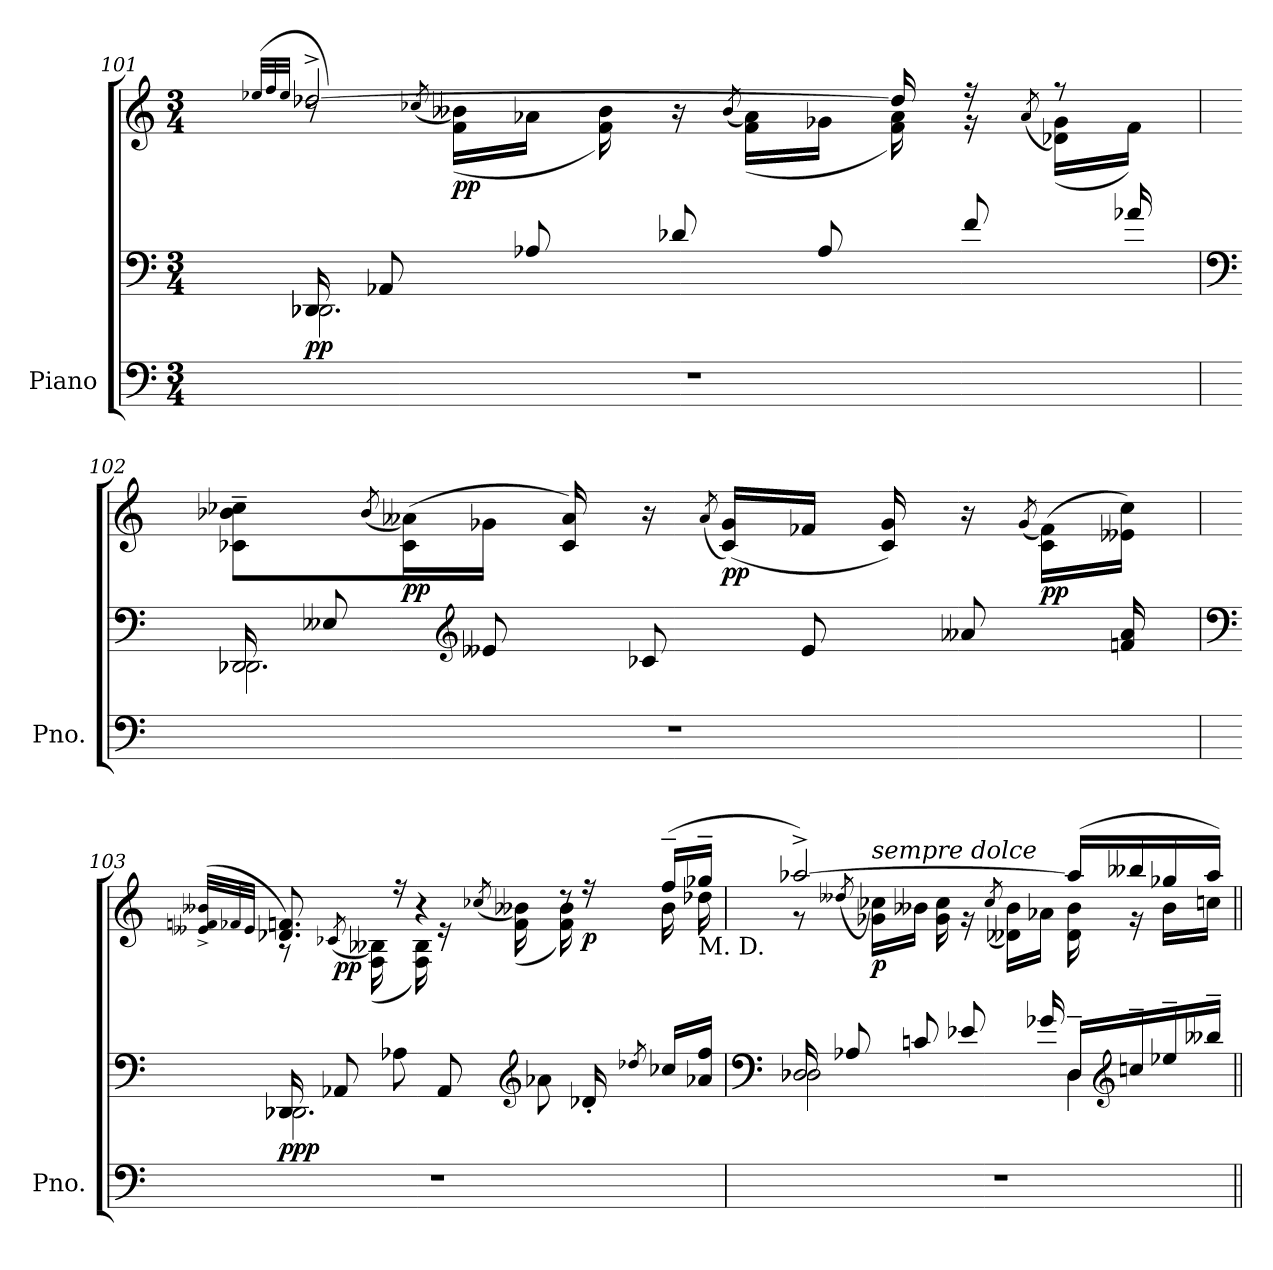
**kern	**kern	**kern	**dynam
*part1	*part1	*part1	*part1
*staff3	*staff2	*staff1	*staff1/2/3
*I"Piano	*	*	*
*I'Pno.	*	*	*
*clefF4	*clefF4	*clefG2	*
*k[]	*k[]	*k[]	*
*M3/4	*M3/4	*M3/4	*
=101	=101	=101	=101
*	*	*^	*
*	*	*	*^	*
.	.	.	.	(<32qee-X/LLL	.
.	.	.	.	32qff/	.
.	.	.	.	32qee-/JJJ	.
!	!LO:N:head=open	!	!	!	!LO:DY:b=2
*	*^	*	*	*	*
2.r	16DD-X/	2.DD-\	[2dd-X^/	8r	[8dd-yy)	pp
.	8AA-X/	.	.	.	.	.
.	.	.	.	(<8qcc-X/	.	.
!	!	!	!	!	!	!LO:DY:b
.	.	.	.	(>16f\ 16b--X\LL)	8dd-yy_	pp
.	8A-X/	.	.	16a-X\JJ	.	.
.	.	.	.	16f\ 16b--\)	4dd-yy]	.
.	8d-X/	.	.	16r	.	.
.	.	.	.	(<8qb--/	.	.
.	.	.	.	(>16f\ 16a-\LL)	.	.
.	8A-/	.	.	16g-X\JJ	.	.
.	.	.	16dd-/]	16f\ 16a-\)	4ryy	.
.	8f/	.	16r	16r	.	.
.	.	.	.	(>8qa-/	.	.
.	.	.	8r	(>16d-X\ 16g-\LL)	.	.
.	16a-X/	.	.	16f\JJ)	.	.
*	*	*	*v	*v	*v	*
!!LO:PB:g=z
=102	=102	=102	=102	=102
*	*clefF4	*	*	*
*	*	*	*^	*
!	!	!	!LO:TX:a:t=page 141	!	!
!	!LO:N:head=open	!	!	!	!LO:DY:b=2
!	!	!	!	!	!LO:DY:n=1:b
*	*	*	*v	*v	*
2.r	16DD-X/	2.DD-\	8c-X\~ 8b-X\~ 8cc-X\~L	pp other-dynamics
.	8E--X/	.	.	.
.	.	.	(<8qb-/	.
!	!	!	!	!LO:DY:n=2:b
.	.	.	(>16c-\ 16a--X\L)	pp
*	*clefG2	*	*	*
.	8e--X/	.	16g-X\JJ	.
.	.	.	16c-/ 16a--/)	.
.	8c-X/	.	16r	.
.	.	.	(<8qa--/	.
!	!	!	!	!LO:DY:n=3:b
.	.	.	(<16c-/ 16g-/LL)	pp
.	8e--/	.	16f-X/JJ	.
.	.	.	16c-/ 16g-/)	.
.	8a--X/	.	16r	.
.	.	.	(<8qg-/	.
!	!	!	!	!LO:DY:n=4:b
.	.	.	(>16c-\ 16f-\LL)	pp
.	16fn/ 16a--/	.	16e--X\ 16cc-\JJ)	.
*	*v	*v	*	*
=103	=103	=103	=103
*	*clefF4	*	*
*	*	*^	*
*	*	*	*^	*
.	.	.	.	(<32qe--X/^ 32qfn/^ 32qb--X/^LLL	.
.	.	.	.	32qf-X/	.
.	.	.	.	32qe--/JJJ	.
*	*^	*	*	*	*
!	!	!LO:N:head=open	!	!	!	!LO:DY:b=2
*	*	*^	*	*	*	*
!	!	!	!	!	!	!	!LO:DY:n=1:b
*	*	*	*	*	*	*^	*
2.r	8.ryy	16DD-X/	2.DD-\	8.d-X/ 8.f/	8rA	[8d-yy [8fnyy)	16ryy	pp p
!	!	!	!	!	!	!	!	!LO:DY:n=2:b
.	.	8AA-X/	.	.	.	.	2ryy	pp
.	.	.	.	.	(<8qc-X/	.	.	.
.	.	.	.	.	(>16F\ 16B--X\LL)	4d-yy] 4fyy]	.	.
.	16A-X/JJ	8A-X\	.	16r	16ryy	.	.	.
.	8.ryy	.	.	4r	16F\ 16B--\)	.	.	.
.	.	8AA-/	.	.	16re	.	.	.
.	.	.	.	.	(<8qcc-X/	.	.	.
.	.	.	.	.	(>16f\ 16b--X\LL)	4.ryy	.	.
*	*clefG2	*	*	*	*	*	*	*
.	16a-X/JJ	8a-X\	.	.	16ryy	.	.	.
.	4ryy	.	.	8rdd	16f\ 16b--\)	.	.	.
!	!	!	!	!	!	!	!	!LO:DY:n=3:b
.	.	16d-X'/	.	.	16rff	.	8.ryy	p
.	.	8qdd-X/	.	.	.	.	.	.
.	.	16cc-X/LL	.	(>16ff~/LL	16b--\LL	.	.	.
!	!	!	!	!LO:TX:b:t=M. D.	!	!	!	!
.	.	16a-X/ 16ff/JJ	.	16gg-X:~/JJ	16dd-X\JJ	.	.	.
*	*v	*v	*v	*	*	*	*	*
*	*	*v	*v	*v	*v	*
=104	=104	=104	=104
*	*clefF4	*	*
*	*^	*^	*
*	*	*	*	*^	*
*	*	*	*	*	*^	*
!	!LO:N:head=open	!	!	!	!	!	!LO:DY:b=2
!	!	!	!	!	!	!	!LO:DY:n=1:a
*	*	*	*	*v	*v	*v	*
2.r	16D-X/	2D-\	[2aa-X^/)	8r	p sf
.	8A-X/	.	.	.	.
.	.	.	.	(<8qdd--X/	.
!	!	!	!	!LO:TX:a:i:t=sempre dolce	!
!	!	!	!	!	!LO:DY:n=2:b
.	.	.	.	16g-X\ 16cc-X\LL)	p
.	8cn/	.	.	16b--X\JJ	.
.	.	.	.	16g-\ 16cc-\	.
.	8e-X/	.	.	16r	.
.	.	.	.	(<8qcc-/	.
.	.	.	.	16d--X\ 16b--\LL)	.
.	16g-X/	.	.	16a-X\JJ	.
.	16D-~/LL	4D-\	(>16aa-/LL]	16d--\ 16b--\	.
*	*clefG2	*	*	*	*
.	16ccn~/	.	16bb--X/	16r	.
.	16ee-X~/	.	16gg-X/	16b--\LL	.
.	16bb--X~/JJ	.	16aa-/JJ)	16ccn\JJ	.
*	*v	*v	*	*	*
*	*	*v	*v	*
=||	=||	=||	=||
*-	*-	*-	*-
